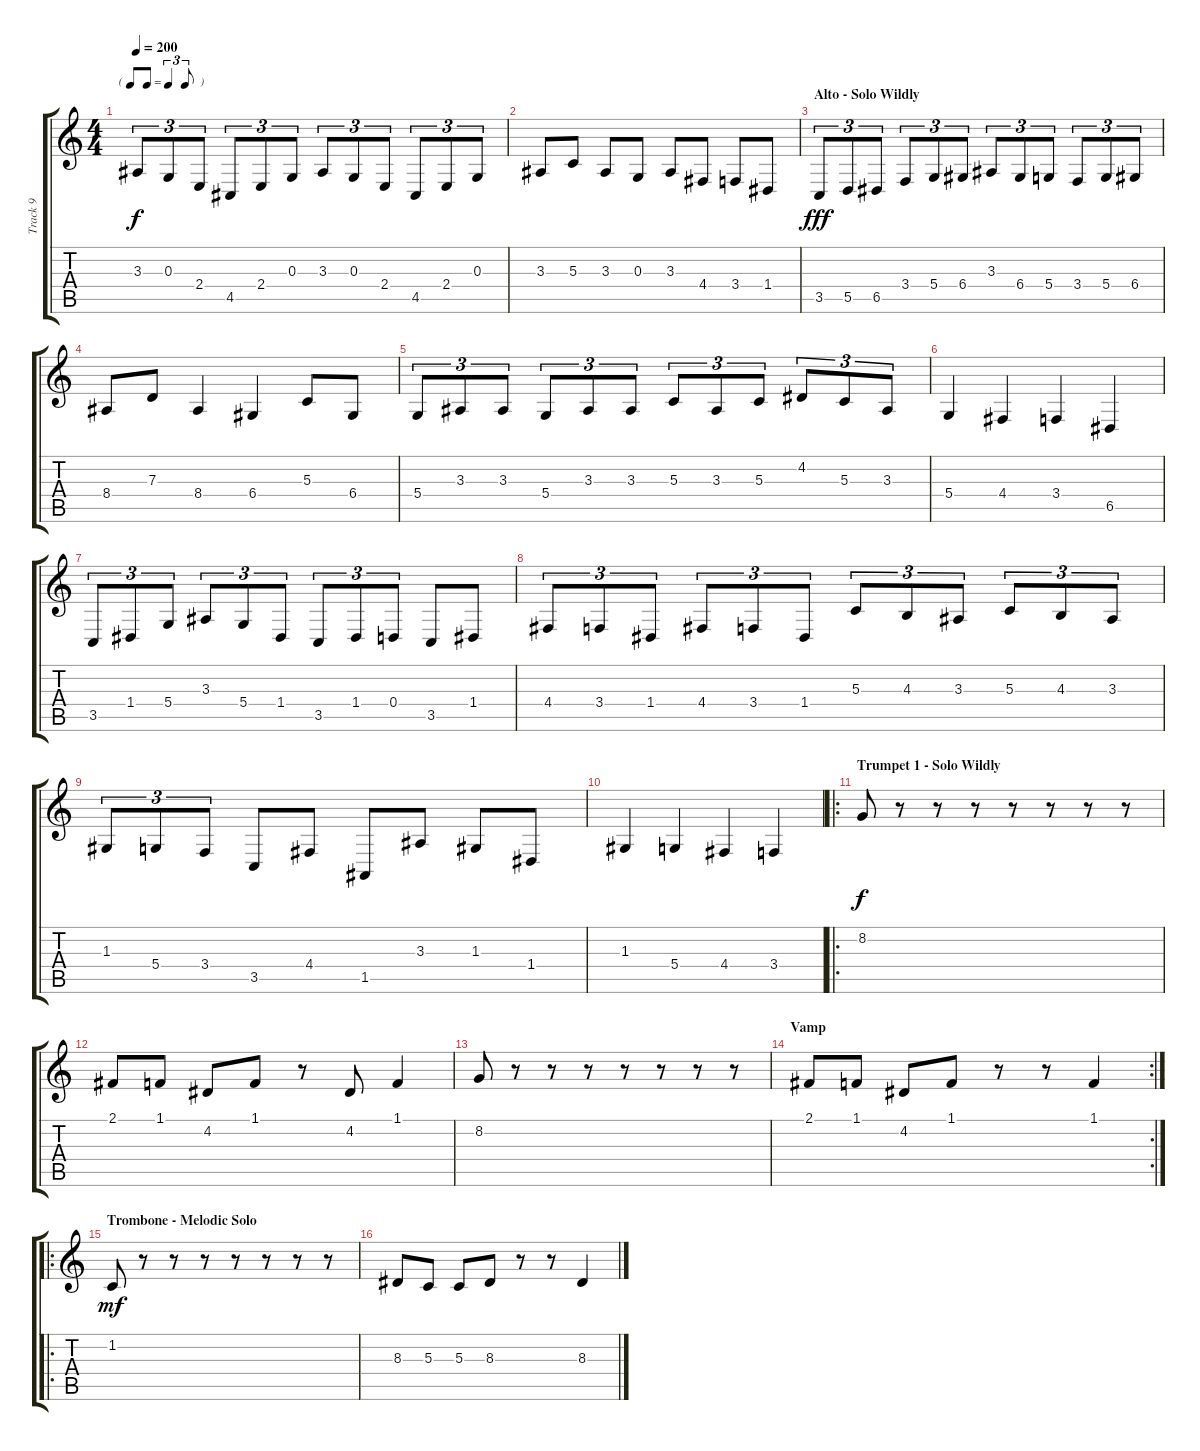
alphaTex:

\track ("Track 9" "Track 9") {instrument altosax}
\staff {score tabs}
\tuning (E4 B3 G3 D3 A2 E2) {hide}
\ts (4 4)
\tf triplet8th
\tempo 200
\clef g2
\ks c
3.3.8{tu (3 2) dy f} 0.3.8{tu (3 2)} 2.4.8{tu (3 2)} 4.5.8{tu (3 2)} 2.4.8{tu (3 2)} 0.3.8{tu (3 2)} 3.3.8{tu (3 2)} 0.3.8{tu (3 2)} 2.4.8{tu (3 2)} 4.5.8{tu (3 2)} 2.4.8{tu (3 2)} 0.3.8{tu (3 2)} |
3.3.8 5.3.8 3.3.8 0.3.8 3.3.8 4.4.8 3.4.8 1.4.8 |
\section ("" "Alto - Solo Wildly")
3.5.8{tu (3 2) dy fff} 5.5.8{tu (3 2)} 6.5.8{tu (3 2)} 3.4.8{tu (3 2)} 5.4.8{tu (3 2)} 6.4.8{tu (3 2)} 3.3.8{tu (3 2)} 6.4.8{tu (3 2)} 5.4.8{tu (3 2)} 3.4.8{tu (3 2)} 5.4.8{tu (3 2)} 6.4.8{tu (3 2)} |
8.4.8 7.3.8 8.4.4 6.4.4 5.3.8 6.4.8 |
5.4.8{tu (3 2)} 3.3.8{tu (3 2)} 3.3.8{tu (3 2)} 5.4.8{tu (3 2)} 3.3.8{tu (3 2)} 3.3.8{tu (3 2)} 5.3.8{tu (3 2)} 3.3.8{tu (3 2)} 5.3.8{tu (3 2)} 4.2.8{tu (3 2)} 5.3.8{tu (3 2)} 3.3.8{tu (3 2)} |
5.4.4 4.4.4 3.4.4 6.5.4 |
3.5.8{tu (3 2)} 1.4.8{tu (3 2)} 5.4.8{tu (3 2)} 3.3.8{tu (3 2)} 5.4.8{tu (3 2)} 1.4.8{tu (3 2)} 3.5.8{tu (3 2)} 1.4.8{tu (3 2)} 0.4.8{tu (3 2)} 3.5.8 1.4.8 |
4.4.8{tu (3 2)} 3.4.8{tu (3 2)} 1.4.8{tu (3 2)} 4.4.8{tu (3 2)} 3.4.8{tu (3 2)} 1.4.8{tu (3 2)} 5.3.8{tu (3 2)} 4.3.8{tu (3 2)} 3.3.8{tu (3 2)} 5.3.8{tu (3 2)} 4.3.8{tu (3 2)} 3.3.8{tu (3 2)} |
1.3.8{tu (3 2)} 5.4.8{tu (3 2)} 3.4.8{tu (3 2)} 3.5.8 4.4.8 1.5.8 3.3.8 1.3.8 1.4.8 |
1.3.4 5.4.4 4.4.4 3.4.4 |
\ro
\section ("" "Trumpet 1 - Solo Wildly")
8.2.8{dy f} r.8 r.8 r.8 r.8 r.8 r.8 r.8 |
2.1.8 1.1.8 4.2.8 1.1.8 r.8 4.2.8 1.1.4 |
8.2.8 r.8 r.8 r.8 r.8 r.8 r.8 r.8 |
\rc 2
\section ("" "Vamp")
2.1.8 1.1.8 4.2.8 1.1.8 r.8 r.8 1.1.4 |
\ro
\section ("" "Trombone - Melodic Solo")
1.2.8{dy mf} r.8 r.8 r.8 r.8 r.8 r.8 r.8 |
8.3.8 5.3.8 5.3.8 8.3.8 r.8 r.8 8.3.4
